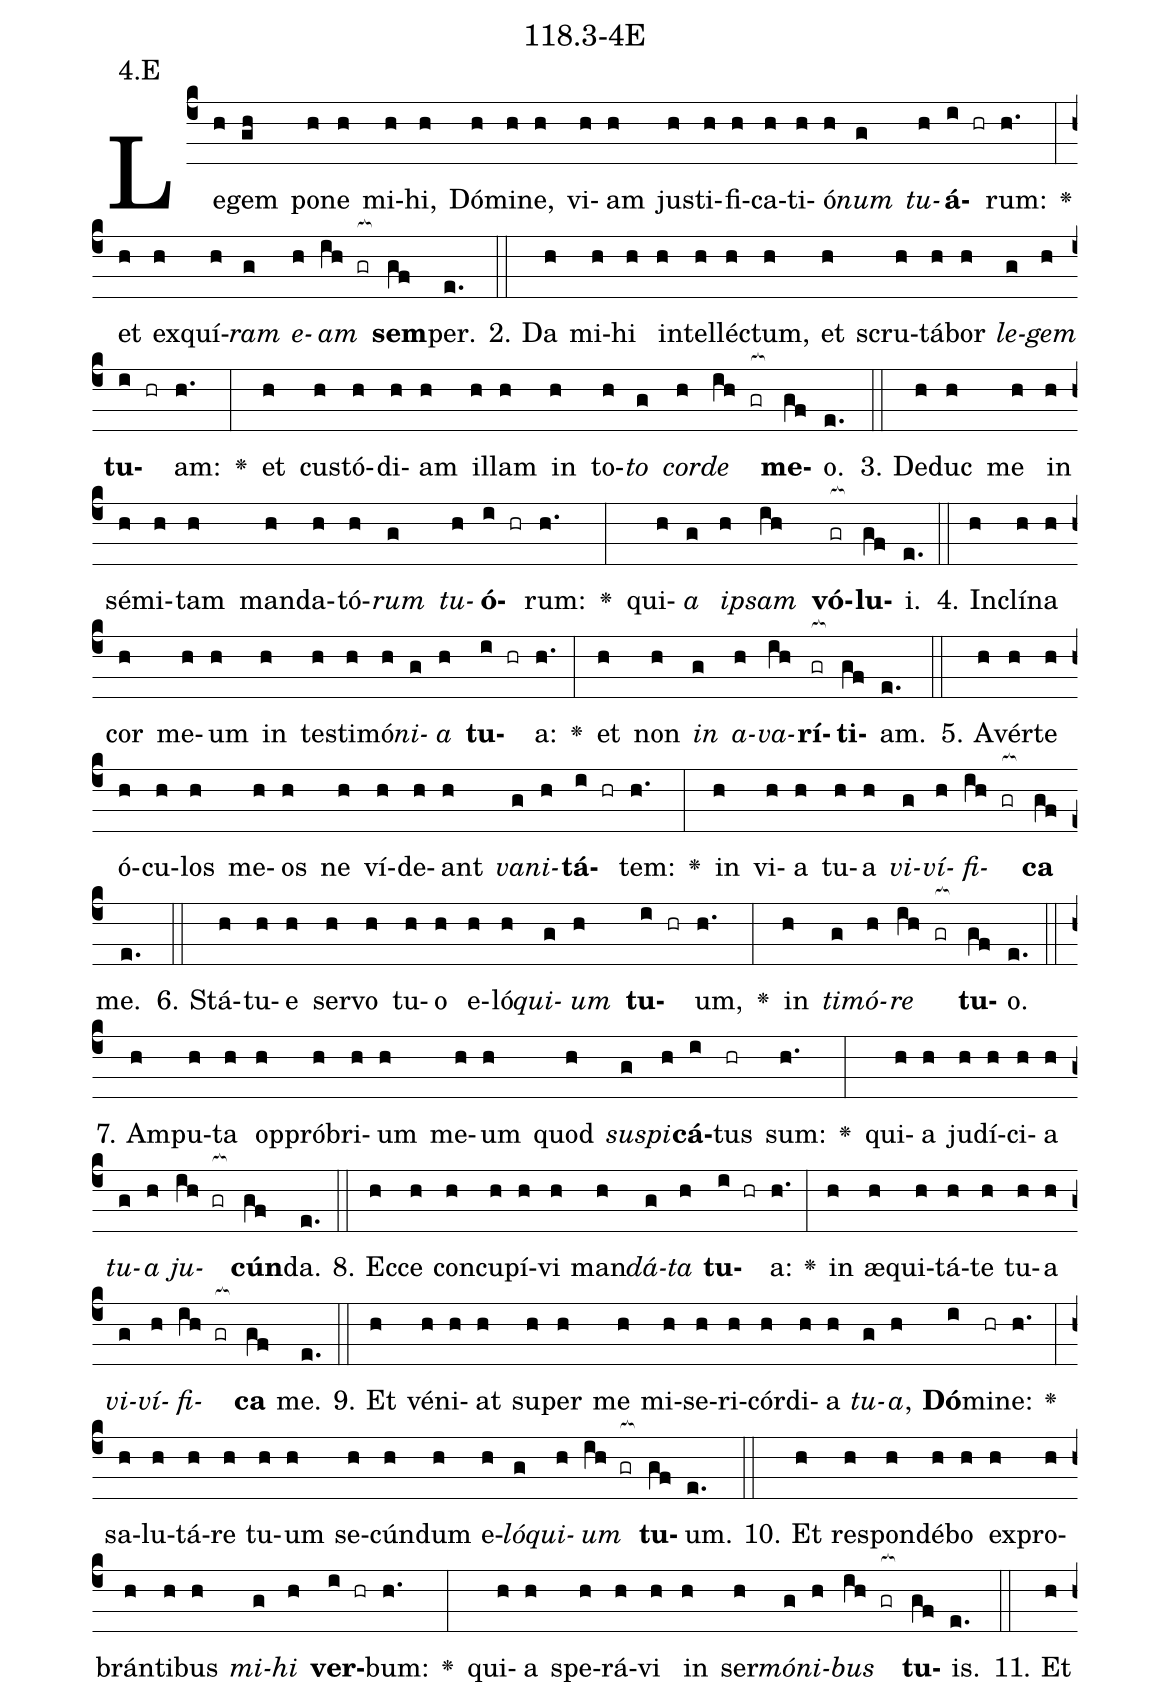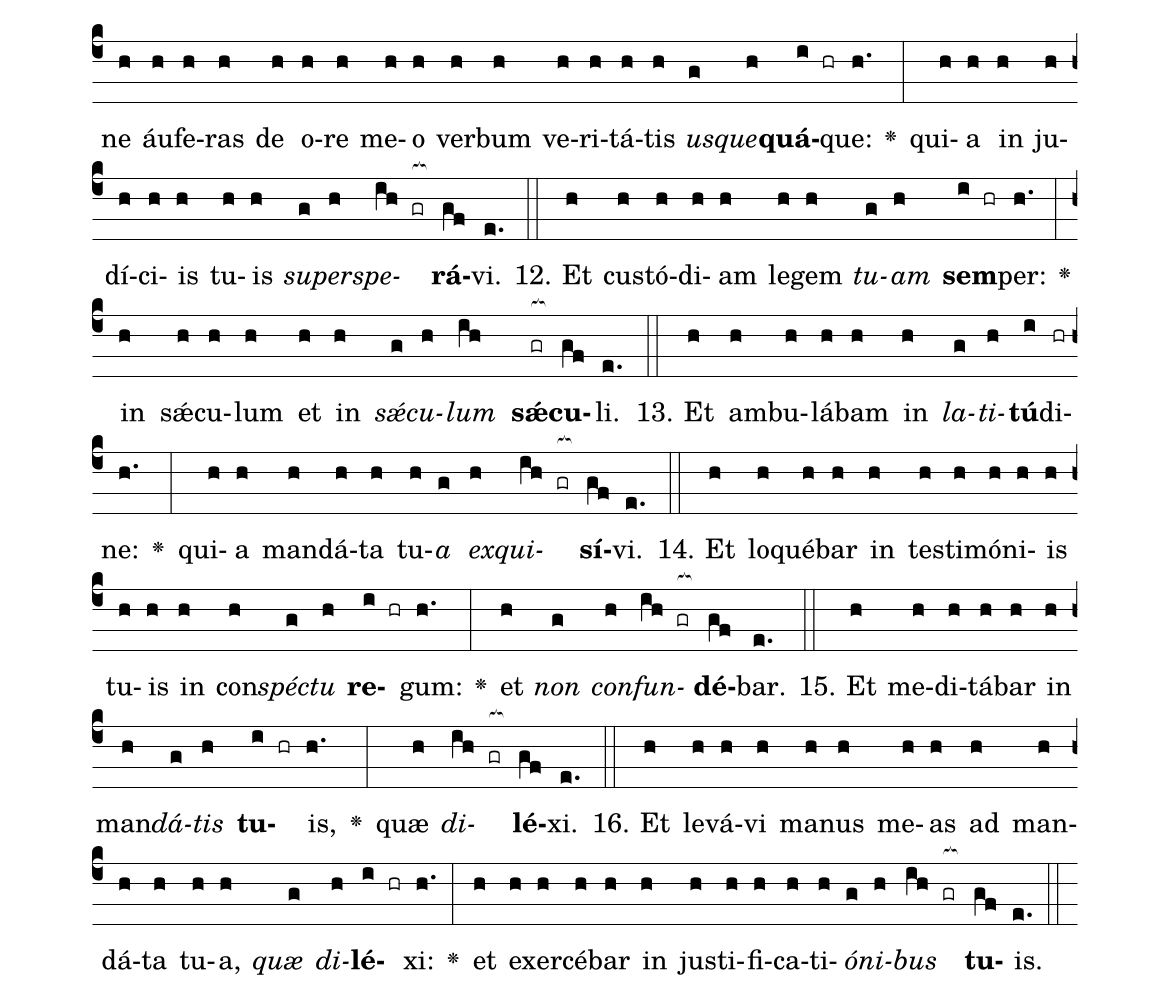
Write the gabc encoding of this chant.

name: 118.3-4E;
annotation: 4.E;
%%
(c4)Le(h)gem(gh) po(h)ne(h) mi(h)hi,(h) Dó(h)mi(h)ne,(h) vi(h)am(h) jus(h)ti(h)fi(h)ca(h)ti(h)ó(h)<i>num</i>(g) <i>tu</i>(h)<b>á</b>(i hr)rum:(h.) <v>\greheightstar</v>(:) et(h) ex(h)quí(h)<i>ram</i>(g) <i>e</i>(h)<i>am</i>(ih gr[ocb:1{]) <b>sem</b>(gf[ocb:0}])per.(e.) (::)
2. Da(h) mi(h)hi(h) in(h)tel(h)léc(h)tum,(h) et(h) scru(h)tá(h)bor(h) <i>le</i>(g)<i>gem</i>(h) <b>tu</b>(i hr)am:(h.) <v>\greheightstar</v>(:) et(h) cus(h)tó(h)di(h)am(h) il(h)lam(h) in(h) to(h)<i>to</i>(g) <i>cor</i>(h)<i>de</i>(ih gr[ocb:1{]) <b>me</b>(gf[ocb:0}])o.(e.) (::)
3. De(h)duc(h) me(h) in(h) sé(h)mi(h)tam(h) man(h)da(h)tó(h)<i>rum</i>(g) <i>tu</i>(h)<b>ó</b>(i hr)rum:(h.) <v>\greheightstar</v>(:) qui(h)<i>a</i>(g) <i>ip</i>(h)<i>sam</i>(ih) <b>vó</b>(gr[ocb:1{])<b>lu</b>(gf[ocb:0}])i.(e.) (::)
4. In(h)clí(h)na(h) cor(h) me(h)um(h) in(h) tes(h)ti(h)mó(h)<i>ni</i>(g)<i>a</i>(h) <b>tu</b>(i hr)a:(h.) <v>\greheightstar</v>(:) et(h) non(h) <i>in</i>(g) <i>a</i>(h)<i>va</i>(ih)<b>rí</b>(gr[ocb:1{])<b>ti</b>(gf[ocb:0}])am.(e.) (::)
5. A(h)vér(h)te(h) ó(h)cu(h)los(h) me(h)os(h) ne(h) ví(h)de(h)ant(h) <i>va</i>(g)<i>ni</i>(h)<b>tá</b>(i hr)tem:(h.) <v>\greheightstar</v>(:) in(h) vi(h)a(h) tu(h)a(h) <i>vi</i>(g)<i>ví</i>(h)<i>fi</i>(ih gr[ocb:1{])<b>ca</b>(gf[ocb:0}]) me.(e.) (::)
6. Stá(h)tu(h)e(h) ser(h)vo(h) tu(h)o(h) e(h)ló(h)<i>qui</i>(g)<i>um</i>(h) <b>tu</b>(i hr)um,(h.) <v>\greheightstar</v>(:) in(h) <i>ti</i>(g)<i>mó</i>(h)<i>re</i>(ih gr[ocb:1{]) <b>tu</b>(gf[ocb:0}])o.(e.) (::)
7. Am(h)pu(h)ta(h) op(h)pró(h)bri(h)um(h) me(h)um(h) quod(h) <i>su</i>(g)<i>spi</i>(h)<b>cá</b>(i)tus(hr) sum:(h.) <v>\greheightstar</v>(:) qui(h)a(h) ju(h)dí(h)ci(h)a(h) <i>tu</i>(g)<i>a</i>(h) <i>ju</i>(ih gr[ocb:1{])<b>cún</b>(gf[ocb:0}])da.(e.) (::)
8. Ec(h)ce(h) con(h)cu(h)pí(h)vi(h) man(h)<i>dá</i>(g)<i>ta</i>(h) <b>tu</b>(i hr)a:(h.) <v>\greheightstar</v>(:) in(h) æ(h)qui(h)tá(h)te(h) tu(h)a(h) <i>vi</i>(g)<i>ví</i>(h)<i>fi</i>(ih gr[ocb:1{])<b>ca</b>(gf[ocb:0}]) me.(e.) (::)
9. Et(h) vé(h)ni(h)at(h) su(h)per(h) me(h) mi(h)se(h)ri(h)cór(h)di(h)a(h) <i>tu</i>(g)<i>a</i>,(h) <b>Dó</b>(i)mi(hr)ne:(h.) <v>\greheightstar</v>(:) sa(h)lu(h)tá(h)re(h) tu(h)um(h) se(h)cún(h)dum(h) e(h)<i>ló</i>(g)<i>qui</i>(h)<i>um</i>(ih gr[ocb:1{]) <b>tu</b>(gf[ocb:0}])um.(e.) (::)
10. Et(h) re(h)spon(h)dé(h)bo(h) ex(h)pro(h)brán(h)ti(h)bus(h) <i>mi</i>(g)<i>hi</i>(h) <b>ver</b>(i hr)bum:(h.) <v>\greheightstar</v>(:) qui(h)a(h) spe(h)rá(h)vi(h) in(h) ser(h)<i>mó</i>(g)<i>ni</i>(h)<i>bus</i>(ih gr[ocb:1{]) <b>tu</b>(gf[ocb:0}])is.(e.) (::)
11. Et(h) ne(h) áu(h)fe(h)ras(h) de(h) o(h)re(h) me(h)o(h) ver(h)bum(h) ve(h)ri(h)tá(h)tis(h) <i>us</i>(g)<i>que</i>(h)<b>quá</b>(i hr)que:(h.) <v>\greheightstar</v>(:) qui(h)a(h) in(h) ju(h)dí(h)ci(h)is(h) tu(h)is(h) <i>su</i>(g)<i>per</i>(h)<i>spe</i>(ih gr[ocb:1{])<b>rá</b>(gf[ocb:0}])vi.(e.) (::)
12. Et(h) cus(h)tó(h)di(h)am(h) le(h)gem(h) <i>tu</i>(g)<i>am</i>(h) <b>sem</b>(i hr)per:(h.) <v>\greheightstar</v>(:) in(h) sǽ(h)cu(h)lum(h) et(h) in(h) <i>sǽ</i>(g)<i>cu</i>(h)<i>lum</i>(ih) <b>sǽ</b>(gr[ocb:1{])<b>cu</b>(gf[ocb:0}])li.(e.) (::)
13. Et(h) am(h)bu(h)lá(h)bam(h) in(h) <i>la</i>(g)<i>ti</i>(h)<b>tú</b>(i)di(hr)ne:(h.) <v>\greheightstar</v>(:) qui(h)a(h) man(h)dá(h)ta(h) tu(h)<i>a</i>(g) <i>ex</i>(h)<i>qui</i>(ih gr[ocb:1{])<b>sí</b>(gf[ocb:0}])vi.(e.) (::)
14. Et(h) lo(h)qué(h)bar(h) in(h) tes(h)ti(h)mó(h)ni(h)is(h) tu(h)is(h) in(h) con(h)<i>spéc</i>(g)<i>tu</i>(h) <b>re</b>(i hr)gum:(h.) <v>\greheightstar</v>(:) et(h) <i>non</i>(g) <i>con</i>(h)<i>fun</i>(ih gr[ocb:1{])<b>dé</b>(gf[ocb:0}])bar.(e.) (::)
15. Et(h) me(h)di(h)tá(h)bar(h) in(h) man(h)<i>dá</i>(g)<i>tis</i>(h) <b>tu</b>(i hr)is,(h.) <v>\greheightstar</v>(:) quæ(h) <i>di</i>(ih gr[ocb:1{])<b>lé</b>(gf[ocb:0}])xi.(e.) (::)
16. Et(h) le(h)vá(h)vi(h) ma(h)nus(h) me(h)as(h) ad(h) man(h)dá(h)ta(h) tu(h)a,(h) <i>quæ</i>(g) <i>di</i>(h)<b>lé</b>(i hr)xi:(h.) <v>\greheightstar</v>(:) et(h) ex(h)er(h)cé(h)bar(h) in(h) jus(h)ti(h)fi(h)ca(h)ti(h)<i>ó</i>(g)<i>ni</i>(h)<i>bus</i>(ih gr[ocb:1{]) <b>tu</b>(gf[ocb:0}])is.(e.) (::)
